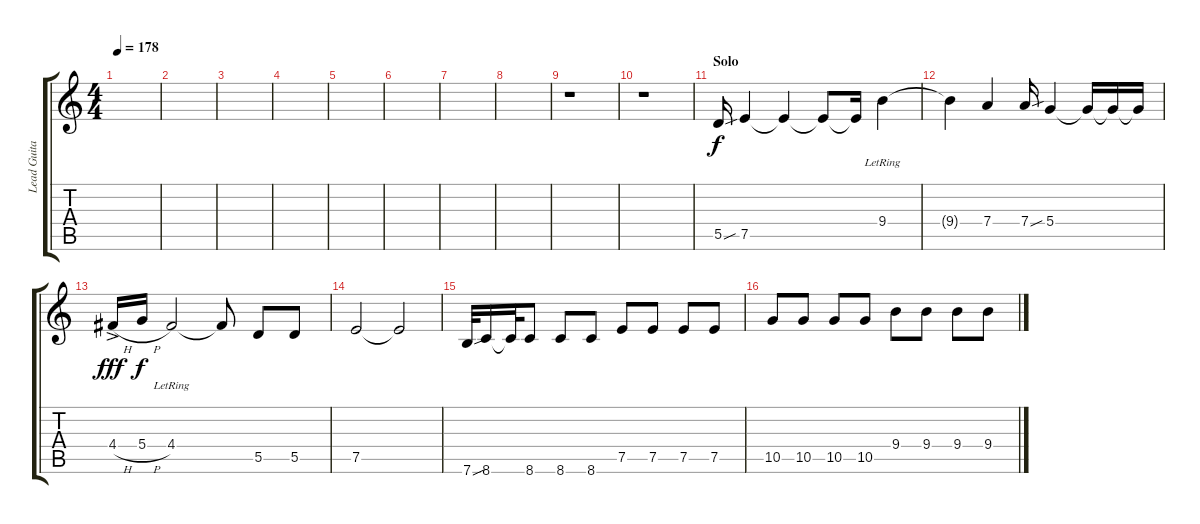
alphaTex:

\track ("Lead Guitar" "Lead Guita") {instrument overdrivenguitar}
\staff {score tabs}
\tuning (E4 B3 G3 D3 A2 E2) {hide}
\ts (4 4)
\tempo 178
\clef g2
\ks c
|
|
|
|
|
|
|
|
r.1 |
r.1 |
\section ("" "Solo")
5.5{sou}.16 7.5.4 7.5{t}.4 7.5{t}.8 7.5{t}.16 9.4{lr}.4 |
9.4{t}.4 7.4.4 7.4{sou}.16 5.4.4 5.4{t}.16 5.4{t}.16 5.4{t}.16 |
4.4{h ac}.16{dy fff} 5.4{h}.16{dy f} 4.4{lr}.2 4.4{t}.8 5.5.8 5.5.8 |
7.5.2 7.5{t}.2 |
7.6{sou}.32 8.6.16 8.6{t}.32 8.6.8 8.6.8 8.6.8 7.5.8 7.5.8 7.5.8 7.5.8 |
10.5.8 10.5.8 10.5.8 10.5.8 9.4.8 9.4.8 9.4.8 9.4.8
